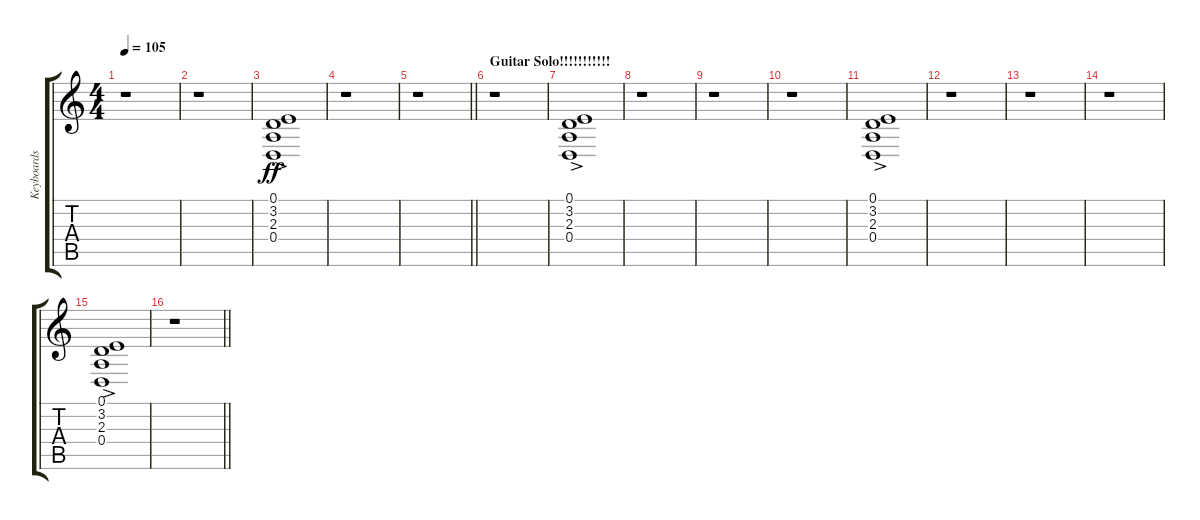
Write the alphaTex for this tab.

\track ("Keyboards 3" "Keyboards ") {instrument frenchhorn}
\staff {score tabs}
\tuning (E4 B3 G3 D3 A2 E2) {hide}
\ts (4 4)
\tempo 105
\clef g2
\ks c
r.1{dy ff} |
r.1 |
(0.1{ac} 3.2{ac} 2.3{ac} 0.4{ac}).1 |
r.1 |
\barLineRight lightlight
r.1 |
\section ("" "Guitar Solo!!!!!!!!!!!")
r.1 |
(0.1{ac} 3.2{ac} 2.3{ac} 0.4{ac}).1{volume 7} |
r.1 |
r.1 |
r.1 |
(0.1{ac} 3.2{ac} 2.3{ac} 0.4{ac}).1 |
r.1 |
r.1 |
r.1 |
(0.1{ac} 3.2{ac} 2.3{ac} 0.4{ac}).1 |
\barLineRight lightlight
r.1
